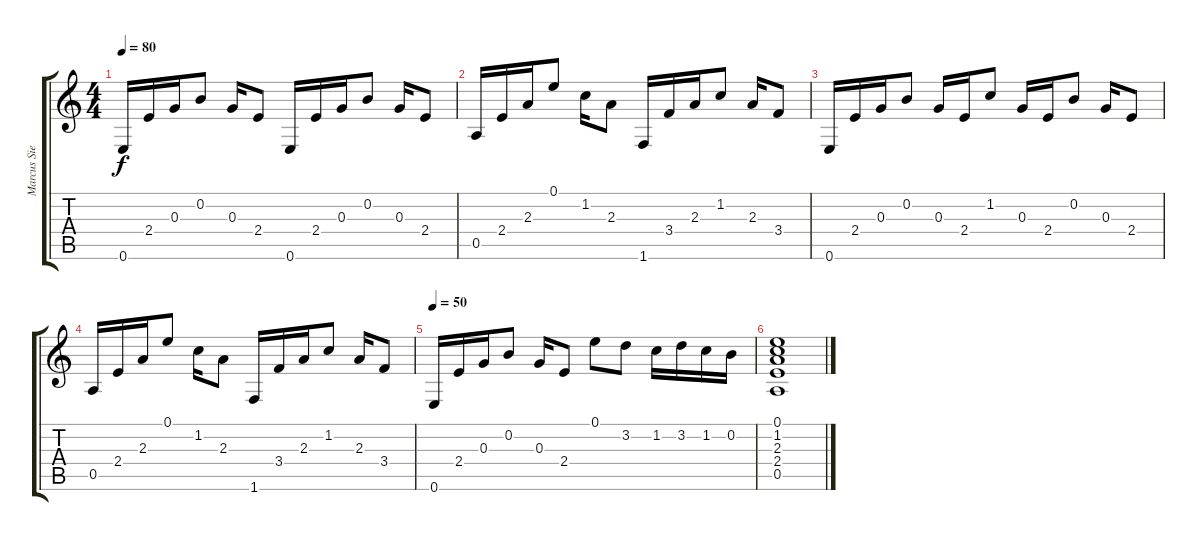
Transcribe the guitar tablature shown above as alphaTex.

\track ("Marcus Siepen" "Marcus Sie") {instrument distortionguitar}
\staff {score tabs}
\tuning (E4 B3 G3 D3 A2 E2) {hide}
\ts (4 4)
\tempo 80
\clef g2
\ks c
0.6.16{dy f} 2.4.16 0.3.16 0.2.8 0.3.16 2.4.8 0.6.16 2.4.16 0.3.16 0.2.8 0.3.16 2.4.8 |
0.5.16 2.4.16 2.3.16 0.1.8 1.2.16 2.3.8 1.6.16 3.4.16 2.3.16 1.2.8 2.3.16 3.4.8 |
0.6.16 2.4.16 0.3.16 0.2.8 0.3.16 2.4.16 1.2.8 0.3.16 2.4.16 0.2.8 0.3.16 2.4.8 |
0.5.16 2.4.16 2.3.16 0.1.8 1.2.16 2.3.8 1.6.16 3.4.16 2.3.16 1.2.8 2.3.16 3.4.8 |
\tempo 50
0.6.16 2.4.16 0.3.16 0.2.8 0.3.16 2.4.8 0.1.8 3.2.8 1.2.16 3.2.16 1.2.16 0.2.16 |
(0.1 1.2 2.3 2.4 0.5).1
